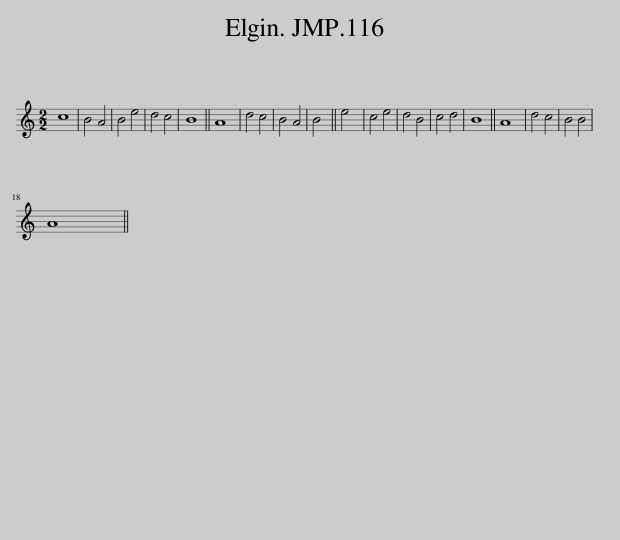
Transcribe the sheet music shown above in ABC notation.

X:1
L:1/8
M:2/2
I:linebreak $
K:C
V:1 treble
V:1
 c8 | B4 A4 | B4 e4 | d4 c4 | B8 || %5
 A8 | d4 c4 | B4 A4 | B4 || e4 | %10
 c4 e4 | d4 B4 | c4 d4 | B8 || A8 | %15
 d4 c4 | B4 B4 |$ A8 || %18
